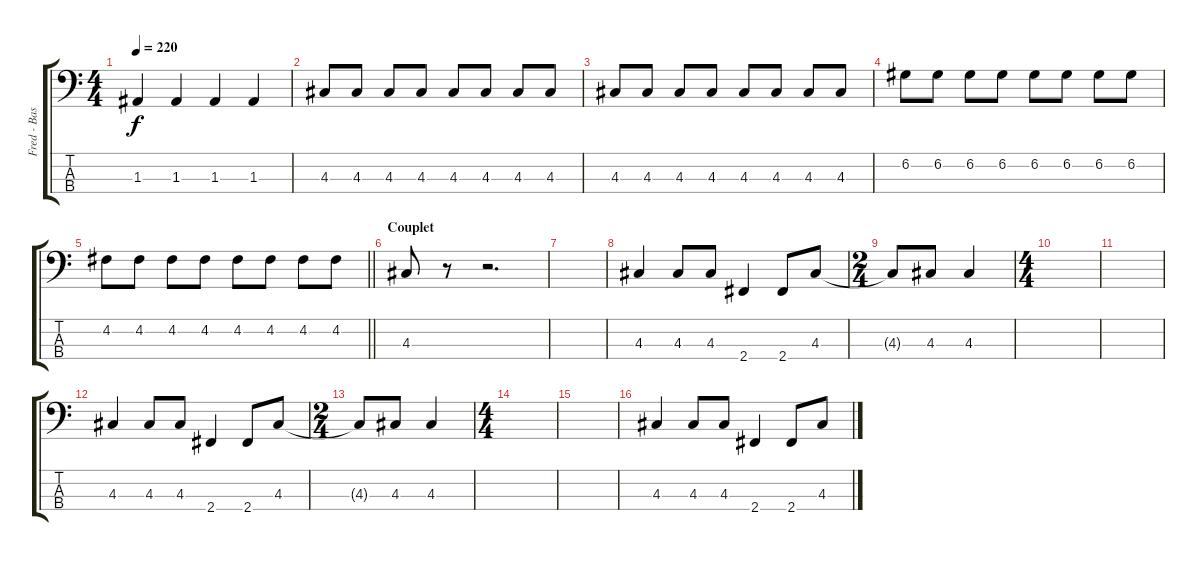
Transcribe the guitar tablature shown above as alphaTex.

\track ("Fred - Bas" "Fred - Bas") {instrument electricbasspick}
\staff {score tabs}
\tuning (G2 D2 A1 E1) {hide}
\ts (4 4)
\tempo 220
\clef f4
\ks c
1.3.4{dy f} 1.3.4 1.3.4 1.3.4 |
4.3.8 4.3.8 4.3.8 4.3.8 4.3.8 4.3.8 4.3.8 4.3.8 |
4.3.8 4.3.8 4.3.8 4.3.8 4.3.8 4.3.8 4.3.8 4.3.8 |
6.2.8 6.2.8 6.2.8 6.2.8 6.2.8 6.2.8 6.2.8 6.2.8 |
\barLineRight lightlight
4.2.8 4.2.8 4.2.8 4.2.8 4.2.8 4.2.8 4.2.8 4.2.8 |
\section ("" "Couplet")
4.3.8 r.8 r.2{d} |
|
4.3.4{volume 16} 4.3.8 4.3.8 2.4.4 2.4.8 4.3.8 |
\ts (2 4)
4.3{t}.8 4.3.8 4.3.4 |
\ts (4 4)
|
|
4.3.4{volume 16} 4.3.8 4.3.8 2.4.4 2.4.8 4.3.8 |
\ts (2 4)
4.3{t}.8 4.3.8 4.3.4 |
\ts (4 4)
|
|
4.3.4{volume 16} 4.3.8 4.3.8 2.4.4 2.4.8 4.3.8
